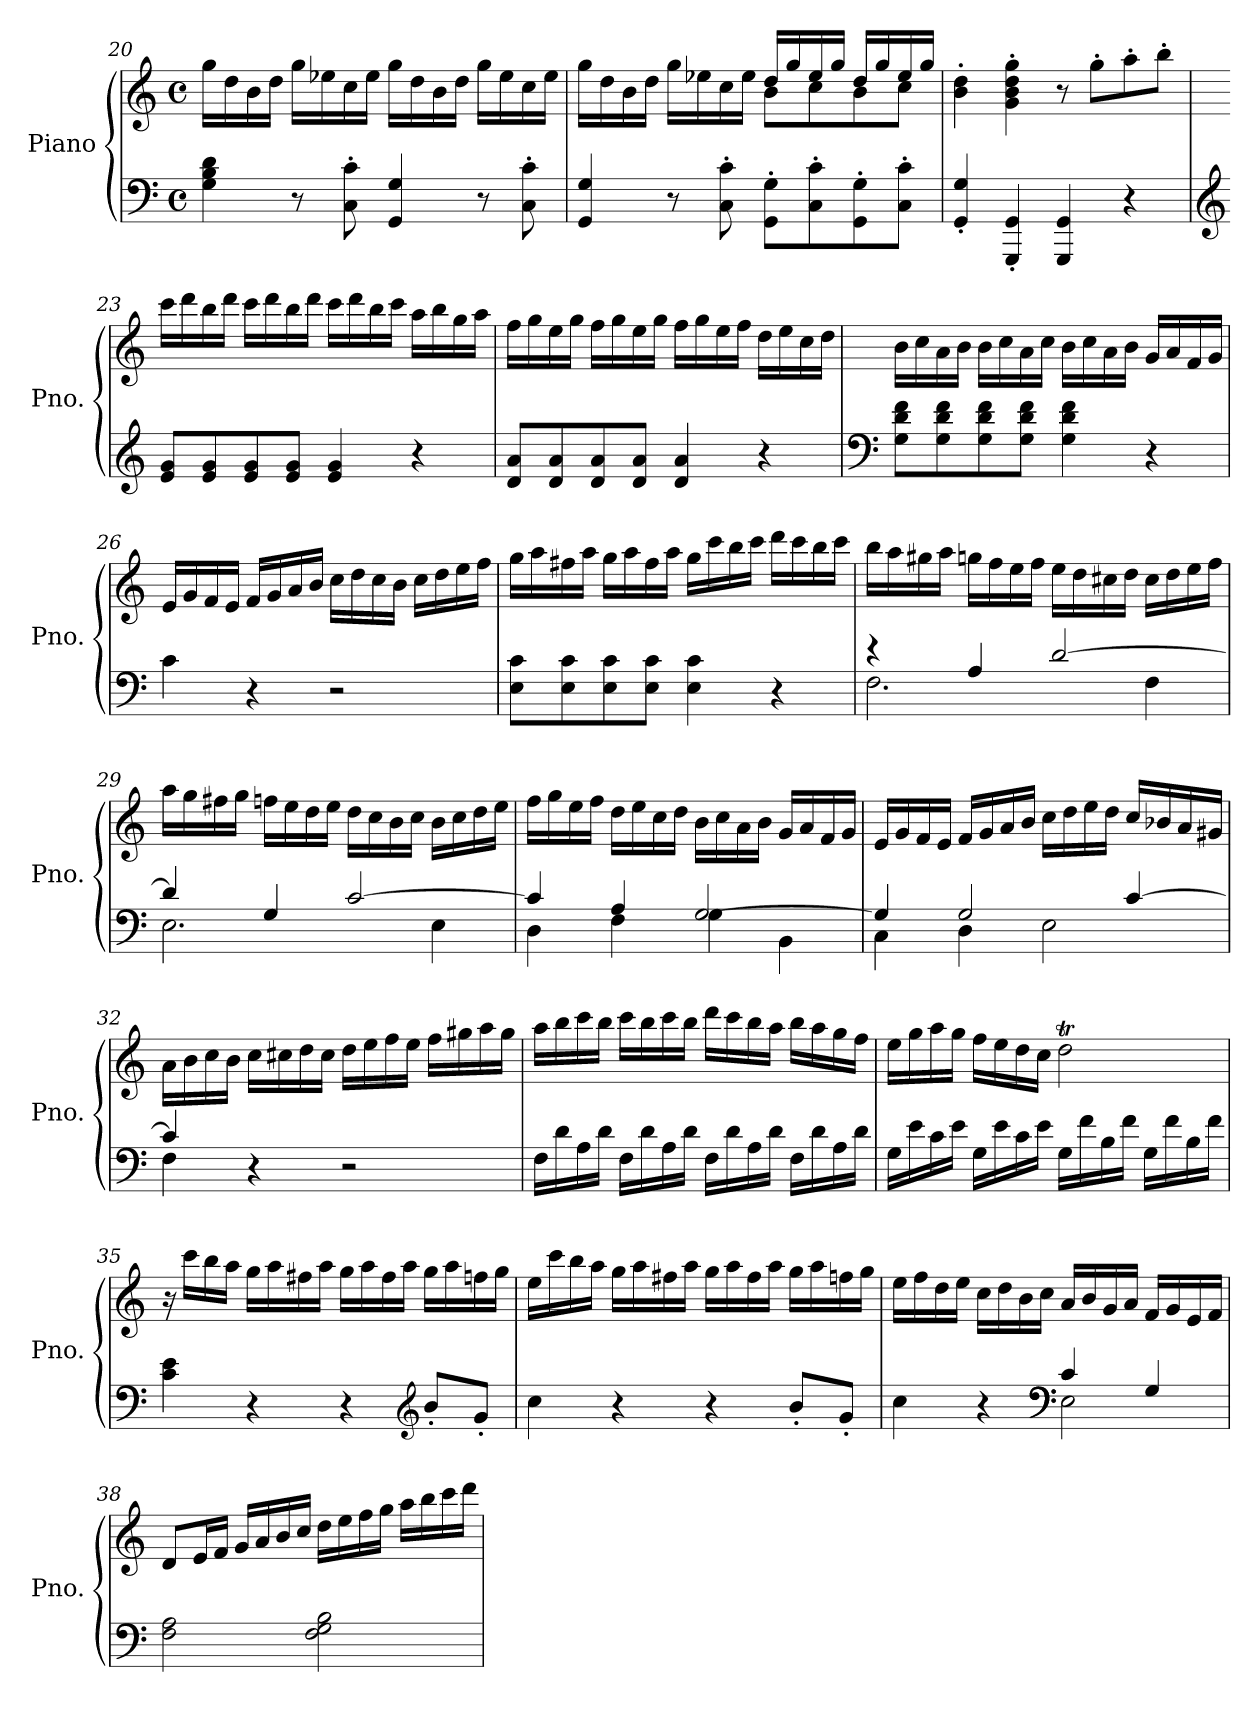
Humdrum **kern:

**kern	**kern
*part1	*part1
*staff2	*staff1
*I"Piano	*
*I'Pno.	*
!!LO:LB:g=z
*clefF4	*clefG2
*k[]	*k[]
*M4/4	*M4/4
*met(c)	*met(c)
=20	=20
4G\ 4B\ 4d\	16gg\LL
.	16dd\
.	16b\
.	16dd\JJ
8r	16gg\LL
.	16ee-X\
8C\' 8c\'	16cc\
.	16ee-\JJ
4GG/ 4G/	16gg\LL
.	16dd\
.	16b\
.	16dd\JJ
8r	16gg\LL
.	16ee-\
8C\' 8c\'	16cc\
.	16ee-\JJ
=21	=21
*	*^
4GG/ 4G/	16gg\LL	2ryy
.	16dd\	.
.	16b\	.
.	16dd\JJ	.
8r	16gg\LL	.
.	16ee-X\	.
8C\' 8c\'	16cc\	.
.	16ee-\JJ	.
8GG\' 8G\'L	16dd/LL	8b\L
.	16gg/	.
8C\' 8c\'	16ee-/	8cc\
.	16gg/JJ	.
8GG\' 8G\'	16dd/LL	8b\
.	16gg/	.
8C\' 8c\'J	16ee-/	8cc\J
.	16gg/JJ	.
*	*v	*v
=22	=22
4GG/' 4G/'	4b\' 4dd\'
4GGG/' 4GG/'	4g\' 4b\' 4dd\' 4gg\'
4GGG/ 4GG/	8r
.	8gg'\L
4r	8aa'\
.	8bb'\J
=23	=23
*clefG2	*
8e/ 8g/L	16ccc\LL
.	16ddd\
8e/ 8g/	16bb\
.	16ddd\JJ
8e/ 8g/	16ccc\LL
.	16ddd\
8e/ 8g/J	16bb\
.	16ddd\JJ
4e/ 4g/	16ccc\LL
.	16ddd\
.	16bb\
.	16ccc\JJ
4r	16aa\LL
.	16bb\
.	16gg\
.	16aa\JJ
!!LO:PB:g=z
=24	=24
8d/ 8a/L	16ff\LL
.	16gg\
8d/ 8a/	16ee\
.	16gg\JJ
8d/ 8a/	16ff\LL
.	16gg\
8d/ 8a/J	16ee\
.	16gg\JJ
4d/ 4a/	16ff\LL
.	16gg\
.	16ee\
.	16ff\JJ
4r	16dd\LL
.	16ee\
.	16cc\
.	16dd\JJ
=25	=25
*clefF4	*
8G\ 8d\ 8f\L	16b\LL
.	16cc\
8G\ 8d\ 8f\	16a\
.	16b\JJ
8G\ 8d\ 8f\	16b\LL
.	16cc\
8G\ 8d\ 8f\J	16a\
.	16cc\JJ
4G\ 4d\ 4f\	16b\LL
.	16cc\
.	16a\
.	16b\JJ
4r	16g/LL
.	16a/
.	16f/
.	16g/JJ
=26	=26
4c\	16e/LL
.	16g/
.	16f/
.	16e/JJ
4r	16f/LL
.	16g/
.	16a/
.	16b/JJ
2r	16cc\LL
.	16dd\
.	16cc\
.	16b\JJ
.	16cc\LL
.	16dd\
.	16ee\
.	16ff\JJ
!!LO:LB:g=z
=27	=27
8E\ 8c\L	16gg\LL
.	16aa\
8E\ 8c\	16ff#X\
.	16aa\JJ
8E\ 8c\	16gg\LL
.	16aa\
8E\ 8c\J	16ff#\
.	16aa\JJ
4E\ 4c\	16gg\LL
.	16ccc\
.	16bb\
.	16ccc\JJ
4r	16ddd\LL
.	16ccc\
.	16bb\
.	16ccc\JJ
=28	=28
*^	*
4r	2.F\	16bb\LL
.	.	16aa\
.	.	16gg#X\
.	.	16aa\JJ
4A/	.	16ggn\LL
.	.	16ff\
.	.	16ee\
.	.	16ff\JJ
[2d/	.	16ee\LL
.	.	16dd\
.	.	16cc#X\
.	.	16dd\JJ
.	4F\	16cc#\LL
.	.	16dd\
.	.	16ee\
.	.	16ff\JJ
=29	=29	=29
4d/]	2.E\	16aa\LL
.	.	16gg\
.	.	16ff#X\
.	.	16gg\JJ
4G/	.	16ffn\LL
.	.	16ee\
.	.	16dd\
.	.	16ee\JJ
[2c/	.	16dd\LL
.	.	16cc\
.	.	16b\
.	.	16cc\JJ
.	4E\	16b\LL
.	.	16cc\
.	.	16dd\
.	.	16ee\JJ
!!LO:LB:g=z
=30	=30	=30
4c/]	4D\	16ff\LL
.	.	16gg\
.	.	16ee\
.	.	16ff\JJ
4A/	4F\	16dd\LL
.	.	16ee\
.	.	16cc\
.	.	16dd\JJ
[2G/	4G\	16b\LL
.	.	16cc\
.	.	16a\
.	.	16b\JJ
.	4BB\	16g/LL
.	.	16a/
.	.	16f/
.	.	16g/JJ
=31	=31	=31
4G/]	4C\	16e/LL
.	.	16g/
.	.	16f/
.	.	16e/JJ
2G/	4D\	16f/LL
.	.	16g/
.	.	16a/
.	.	16b/JJ
.	2E\	16cc\LL
.	.	16dd\
.	.	16ee\
.	.	16dd\JJ
[4c/	.	16cc/LL
.	.	16b-X/
.	.	16a/
.	.	16g#X/JJ
=32	=32	=32
4c/]	4F\	16a\LL
.	.	16b\
.	.	16cc\
.	.	16b\JJ
4r	4ryy	16cc\LL
.	.	16cc#X\
.	.	16dd\
.	.	16cc#\JJ
2r	2ryy	16dd\LL
.	.	16ee\
.	.	16ff\
.	.	16ee\JJ
.	.	16ff\LL
.	.	16gg#X\
.	.	16aa\
.	.	16gg#\JJ
*v	*v	*
!!LO:LB:g=z
=33	=33
16F\LL	16aa\LL
16d\	16bb\
16A\	16ccc\
16d\JJ	16bb\JJ
16F\LL	16ccc\LL
16d\	16bb\
16A\	16ccc\
16d\JJ	16bb\JJ
16F\LL	16ddd\LL
16d\	16ccc\
16A\	16bb\
16d\JJ	16aa\JJ
16F\LL	16bb\LL
16d\	16aa\
16A\	16gg\
16d\JJ	16ff\JJ
=34	=34
16G\LL	16ee\LL
16e\	16gg\
16c\	16aa\
16e\JJ	16gg\JJ
16G\LL	16ff\LL
16e\	16ee\
16c\	16dd\
16e\JJ	16cc\JJ
16G\LL	2ddT\
16f\	.
16B\	.
16f\JJ	.
16G\LL	.
16f\	.
16B\	.
16f\JJ	.
=35	=35
4c\ 4e\	16r
.	16ccc\LL
.	16bb\
.	16aa\JJ
4r	16gg\LL
.	16aa\
.	16ff#X\
.	16aa\JJ
4r	16gg\LL
.	16aa\
.	16ff#\
.	16aa\JJ
*clefG2	*
8b'/L	16gg\LL
.	16aa\
8g'/J	16ffn\
.	16gg\JJ
!!LO:LB:g=z
=36	=36
4cc\	16ee\LL
.	16ccc\
.	16bb\
.	16aa\JJ
4r	16gg\LL
.	16aa\
.	16ff#X\
.	16aa\JJ
4r	16gg\LL
.	16aa\
.	16ff#\
.	16aa\JJ
8b'/L	16gg\LL
.	16aa\
8g'/J	16ffn\
.	16gg\JJ
=37	=37
*^	*
4cc\	2ryy	16ee\LL
.	.	16ff\
.	.	16dd\
.	.	16ee\JJ
4r	.	16cc\LL
.	.	16dd\
.	.	16b\
.	.	16cc\JJ
*clefF4	*	*
4c/	2E\	16a/LL
.	.	16b/
.	.	16g/
.	.	16a/JJ
4G/	.	16f/LL
.	.	16g/
.	.	16e/
.	.	16f/JJ
*v	*v	*
=38	=38
2F\ 2A\	8d/L
.	16e/L
.	16f/JJ
.	16g/LL
.	16a/
.	16b/
.	16cc/JJ
2F\ 2G\ 2B\	16dd\LL
.	16ee\
.	16ff\
.	16gg\JJ
.	16aa\LL
.	16bb\
.	16ccc\
.	16ddd\JJ
=	=
*-	*-
